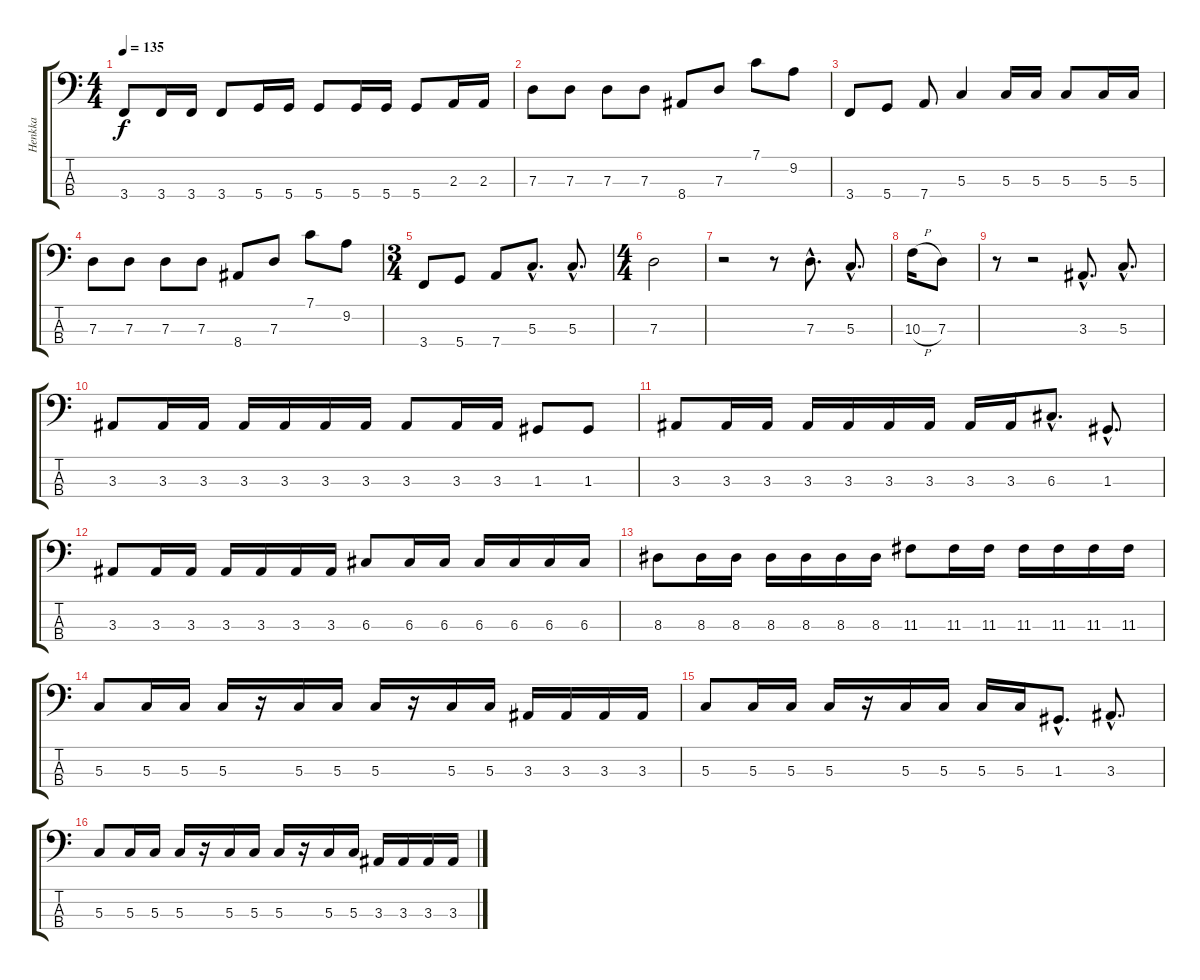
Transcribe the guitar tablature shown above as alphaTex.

\track ("Henkka" "Henkka") {instrument electricbasspick}
\staff {score tabs}
\tuning (F2 C2 G1 D1) {hide}
\ts (4 4)
\tempo 135
\clef f4
\ks c
3.4.8{dy f} 3.4.16 3.4.16 3.4.8 5.4.16 5.4.16 5.4.8 5.4.16 5.4.16 5.4.8 2.3.16 2.3.16 |
7.3.8 7.3.8 7.3.8 7.3.8 8.4.8 7.3.8 7.1.8 9.2.8 |
3.4.8 5.4.8 7.4.8 5.3.4 5.3.16 5.3.16 5.3.8 5.3.16 5.3.16 |
7.3.8 7.3.8 7.3.8 7.3.8 8.4.8 7.3.8 7.1.8 9.2.8 |
\ts (3 4)
3.4.8 5.4.8 7.4.8 5.3{hac}.8{d} 5.3{hac}.8{d} |
\ts (4 4)
7.3.2 |
r.2 r.8 7.3{hac}.8{d} 5.3{hac}.8{d} |
10.3{h}.16 7.3.8 |
r.8 r.2 3.3{hac}.8{d} 5.3{hac}.8{d} |
3.3.8 3.3.16 3.3.16 3.3.16 3.3.16 3.3.16 3.3.16 3.3.8 3.3.16 3.3.16 1.3.8 1.3.8 |
3.3.8 3.3.16 3.3.16 3.3.16 3.3.16 3.3.16 3.3.16 3.3.16 3.3.16 6.3{hac}.8{d} 1.3{hac}.8{d} |
3.3.8 3.3.16 3.3.16 3.3.16 3.3.16 3.3.16 3.3.16 6.3.8 6.3.16 6.3.16 6.3.16 6.3.16 6.3.16 6.3.16 |
8.3.8 8.3.16 8.3.16 8.3.16 8.3.16 8.3.16 8.3.16 11.3.8 11.3.16 11.3.16 11.3.16 11.3.16 11.3.16 11.3.16 |
5.3.8 5.3.16 5.3.16 5.3.16 r.16 5.3.16 5.3.16 5.3.16 r.16 5.3.16 5.3.16 3.3.16 3.3.16 3.3.16 3.3.16 |
5.3.8 5.3.16 5.3.16 5.3.16 r.16 5.3.16 5.3.16 5.3.16 5.3.16 1.3{hac}.8{d} 3.3{hac}.8{d} |
5.3.8 5.3.16 5.3.16 5.3.16 r.16 5.3.16 5.3.16 5.3.16 r.16 5.3.16 5.3.16 3.3.16 3.3.16 3.3.16 3.3.16
